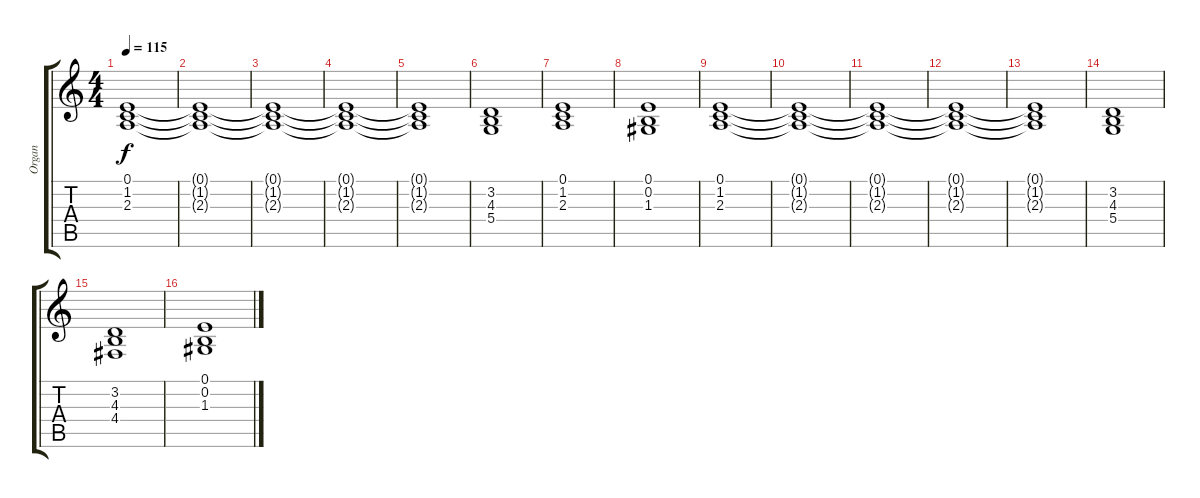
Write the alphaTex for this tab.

\track ("Organ" "Organ") {instrument drawbarorgan}
\staff {score tabs}
\tuning (E4 B3 G3 D3 A2 E2) {hide}
\ts (4 4)
\tempo 115
\clef g2
\ks c
(0.1 1.2 2.3).1{dy f} |
(0.1{t} 1.2{t} 2.3{t}).1 |
(0.1{t} 1.2{t} 2.3{t}).1 |
(0.1{t} 1.2{t} 2.3{t}).1 |
(0.1{t} 1.2{t} 2.3{t}).1 |
(3.2 4.3 5.4).1 |
(0.1 1.2 2.3).1 |
(0.1 0.2 1.3).1 |
(0.1 1.2 2.3).1 |
(0.1{t} 1.2{t} 2.3{t}).1 |
(0.1{t} 1.2{t} 2.3{t}).1 |
(0.1{t} 1.2{t} 2.3{t}).1 |
(0.1{t} 1.2{t} 2.3{t}).1 |
(3.2 4.3 5.4).1 |
(3.2 4.3 4.4).1 |
(0.1 0.2 1.3).1
